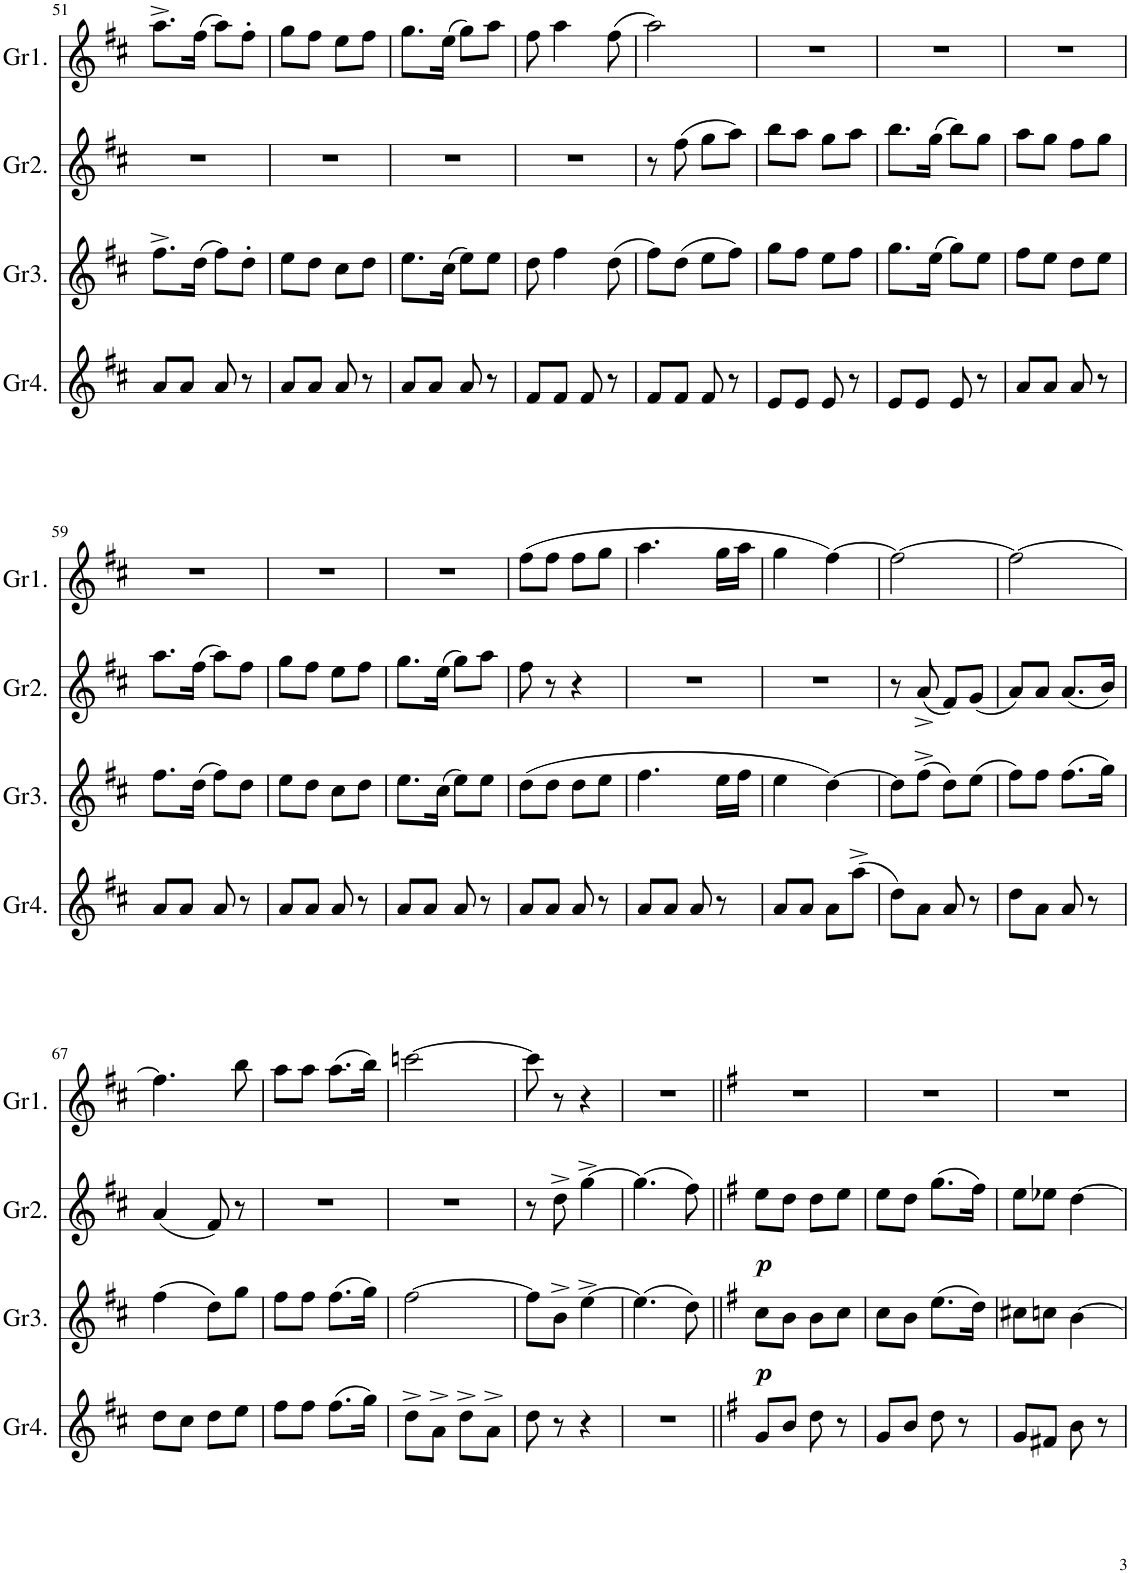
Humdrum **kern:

**kern	**kern	**dynam	**kern	**dynam	**kern
*part4	*part3	*part3	*part2	*part2	*part1
*staff4	*staff3	*staff3	*staff2	*staff2	*staff1
*I"Gralla4	*I"Gralla3	*	*I"Gralla2	*	*I"Gralla1
*I'Gr4.	*I'Gr3.	*	*I'Gr2.	*	*I'Gr1.
!!LO:PB:g=z
*clefG2	*clefG2	*	*clefG2	*	*clefG2
*k[f#c#]	*k[f#c#]	*	*k[f#c#]	*	*k[f#c#]
*M2/4	*M2/4	*	*M2/4	*	*M2/4
=51	=51	=51	=51	=51	=51
8a/L	8.ff#^\L	.	2r	.	8.aa^\L
8a/J	.	.	.	.	.
.	(16dd\Jk	.	.	.	(16ff#\Jk
8a/	8ff#\L)	.	.	.	8aa\L)
8r	8dd'\J	.	.	.	8ff#'\J
=52	=52	=52	=52	=52	=52
8a/L	8ee\L	.	2r	.	8gg\L
8a/J	8dd\J	.	.	.	8ff#\J
8a/	8cc#\L	.	.	.	8ee\L
8r	8dd\J	.	.	.	8ff#\J
=53	=53	=53	=53	=53	=53
8a/L	8.ee\L	.	2r	.	8.gg\L
8a/J	.	.	.	.	.
.	(16cc#\Jk	.	.	.	(16ee\Jk
8a/	8ee\L)	.	.	.	8gg\L)
8r	8ee\J	.	.	.	8aa\J
=54	=54	=54	=54	=54	=54
8f#/L	8dd\	.	2r	.	8ff#\
8f#/J	4ff#\	.	.	.	4aa\
8f#/	.	.	.	.	.
8r	(8dd\	.	.	.	(8ff#\
=55	=55	=55	=55	=55	=55
8f#/L	8ff#\L)	.	8r	.	2aa\)
8f#/J	(8dd\J	.	(8ff#\	.	.
8f#/	8ee\L	.	8gg\L	.	.
8r	8ff#\J)	.	8aa\J)	.	.
=56	=56	=56	=56	=56	=56
8e/L	8gg\L	.	8bb\L	.	2r
8e/J	8ff#\J	.	8aa\J	.	.
8e/	8ee\L	.	8gg\L	.	.
8r	8ff#\J	.	8aa\J	.	.
=57	=57	=57	=57	=57	=57
8e/L	8.gg\L	.	8.bb\L	.	2r
8e/J	.	.	.	.	.
.	(16ee\Jk	.	(16gg\Jk	.	.
8e/	8gg\L)	.	8bb\L)	.	.
8r	8ee\J	.	8gg\J	.	.
=58	=58	=58	=58	=58	=58
8a/L	8ff#\L	.	8aa\L	.	2r
8a/J	8ee\J	.	8gg\J	.	.
8a/	8dd\L	.	8ff#\L	.	.
8r	8ee\J	.	8gg\J	.	.
!!LO:LB:g=z
=59	=59	=59	=59	=59	=59
8a/L	8.ff#\L	.	8.aa\L	.	2r
8a/J	.	.	.	.	.
.	(16dd\Jk	.	(16ff#\Jk	.	.
8a/	8ff#\L)	.	8aa\L)	.	.
8r	8dd\J	.	8ff#\J	.	.
=60	=60	=60	=60	=60	=60
8a/L	8ee\L	.	8gg\L	.	2r
8a/J	8dd\J	.	8ff#\J	.	.
8a/	8cc#\L	.	8ee\L	.	.
8r	8dd\J	.	8ff#\J	.	.
=61	=61	=61	=61	=61	=61
8a/L	8.ee\L	.	8.gg\L	.	2r
8a/J	.	.	.	.	.
.	(16cc#\Jk	.	(16ee\Jk	.	.
8a/	8ee\L)	.	8gg\L)	.	.
8r	8ee\J	.	8aa\J	.	.
=62	=62	=62	=62	=62	=62
8a/L	(8dd\L	.	8ff#\	.	(8ff#\L
8a/J	8dd\J	.	8r	.	8ff#\J
8a/	8dd\L	.	4r	.	8ff#\L
8r	8ee\J	.	.	.	8gg\J
=63	=63	=63	=63	=63	=63
8a/L	4.ff#\	.	2r	.	4.aa\
8a/J	.	.	.	.	.
8a/	.	.	.	.	.
8r	16ee\LL	.	.	.	16gg\LL
.	16ff#\JJ	.	.	.	16aa\JJ
=64	=64	=64	=64	=64	=64
8a/L	4ee\	.	2r	.	4gg\
8a/J	.	.	.	.	.
8a\L	[4dd\)	.	.	.	[4ff#\)
(8aa^\J	.	.	.	.	.
=65	=65	=65	=65	=65	=65
8dd\L)	8dd\L]	.	8r	.	2ff#\_
8a\J	(8ff#^\J	.	(8a^/	.	.
8a/	8dd\L)	.	8f#/L)	.	.
8r	(8ee\J	.	(8g/J	.	.
=66	=66	=66	=66	=66	=66
8dd\L	8ff#\L)	.	8a/L)	.	2ff#\_
8a\J	8ff#\J	.	8a/J	.	.
8a/	(8.ff#\L	.	(8.a/L	.	.
8r	.	.	.	.	.
.	16gg\Jk)	.	16b/Jk)	.	.
!!LO:LB:g=z
=67	=67	=67	=67	=67	=67
8dd\L	(4ff#\	.	(4a/	.	4.ff#\]
8cc#\J	.	.	.	.	.
8dd\L	8dd\L)	.	8f#/)	.	.
8ee\J	8gg\J	.	8r	.	8bb\
=68	=68	=68	=68	=68	=68
8ff#\L	8ff#\L	.	2r	.	8aa\L
8ff#\J	8ff#\J	.	.	.	8aa\J
(8.ff#\L	(8.ff#\L	.	.	.	(8.aa\L
16gg\Jk)	16gg\Jk)	.	.	.	16bb\Jk)
=69	=69	=69	=69	=69	=69
8dd^\L	[2ff#\	.	2r	.	[2cccn\
8a^\J	.	.	.	.	.
8dd^\L	.	.	.	.	.
8a^\J	.	.	.	.	.
=70	=70	=70	=70	=70	=70
8dd\	8ff#\L]	.	8r	.	8ccc\]
8r	8b^\J	.	8dd^\	.	8r
4r	[4ee^\	.	[4gg^\	.	4r
=71	=71	=71	=71	=71	=71
2r	(4.ee\]	.	(4.gg\]	.	2r
.	8dd\)	.	8ff#\)	.	.
=72||	=72||	=72||	=72||	=72||	=72||
*k[f#]	*k[f#]	*	*k[f#]	*	*k[f#]
!	!	!LO:DY:b	!	!LO:DY:b	!
8g/L	8cc\L	p	8ee\L	p	2r
8b/J	8b\J	.	8dd\J	.	.
8dd\	8b\L	.	8dd\L	.	.
8r	8cc\J	.	8ee\J	.	.
=73	=73	=73	=73	=73	=73
8g/L	8cc\L	.	8ee\L	.	2r
8b/J	8b\J	.	8dd\J	.	.
8dd\	(8.ee\L	.	(8.gg\L	.	.
8r	.	.	.	.	.
.	16dd\Jk)	.	16ff#\Jk)	.	.
=74	=74	=74	=74	=74	=74
8g/L	8cc#X\L	.	8ee\L	.	2r
8f#X/J	8ccn\J	.	8ee-X\J	.	.
8b\	[4b\	.	[4dd\	.	.
8r	.	.	.	.	.
=	=	=	=	=	=
*-	*-	*-	*-	*-	*-
